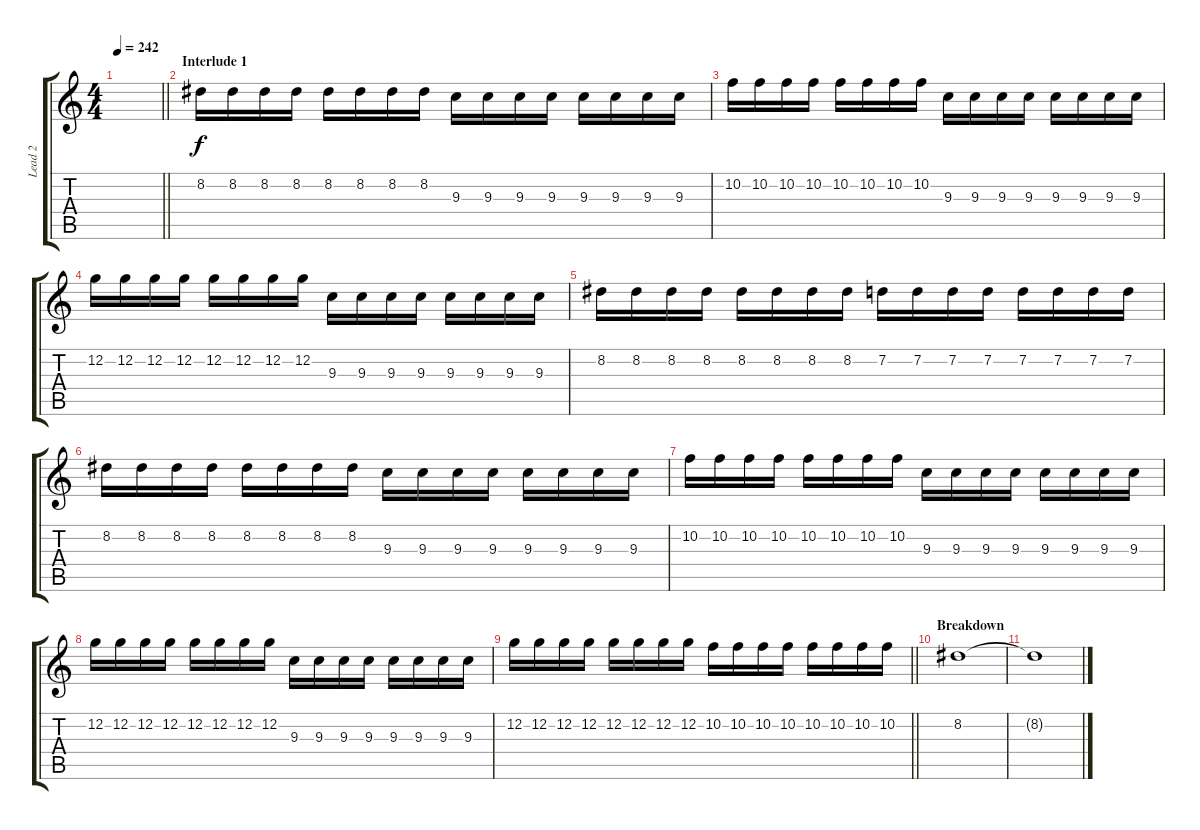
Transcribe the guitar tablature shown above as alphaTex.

\track ("Lead 2" "Lead 2") {instrument distortionguitar}
\staff {score tabs}
\tuning (C4 G3 Eb3 Bb2 F2 C2) {hide}
\ts (4 4)
\tempo 242
\clef g2
\barLineRight lightlight
\ks c
|
\section ("" "Interlude 1")
8.2.16 8.2.16 8.2.16 8.2.16 8.2.16 8.2.16 8.2.16 8.2.16 9.3.16 9.3.16 9.3.16 9.3.16 9.3.16 9.3.16 9.3.16 9.3.16 |
10.2.16 10.2.16 10.2.16 10.2.16 10.2.16 10.2.16 10.2.16 10.2.16 9.3.16 9.3.16 9.3.16 9.3.16 9.3.16 9.3.16 9.3.16 9.3.16 |
12.2.16 12.2.16 12.2.16 12.2.16 12.2.16 12.2.16 12.2.16 12.2.16 9.3.16 9.3.16 9.3.16 9.3.16 9.3.16 9.3.16 9.3.16 9.3.16 |
8.2.16 8.2.16 8.2.16 8.2.16 8.2.16 8.2.16 8.2.16 8.2.16 7.2.16 7.2.16 7.2.16 7.2.16 7.2.16 7.2.16 7.2.16 7.2.16 |
8.2.16 8.2.16 8.2.16 8.2.16 8.2.16 8.2.16 8.2.16 8.2.16 9.3.16 9.3.16 9.3.16 9.3.16 9.3.16 9.3.16 9.3.16 9.3.16 |
10.2.16 10.2.16 10.2.16 10.2.16 10.2.16 10.2.16 10.2.16 10.2.16 9.3.16 9.3.16 9.3.16 9.3.16 9.3.16 9.3.16 9.3.16 9.3.16 |
12.2.16 12.2.16 12.2.16 12.2.16 12.2.16 12.2.16 12.2.16 12.2.16 9.3.16 9.3.16 9.3.16 9.3.16 9.3.16 9.3.16 9.3.16 9.3.16 |
\barLineRight lightlight
12.2.16 12.2.16 12.2.16 12.2.16 12.2.16 12.2.16 12.2.16 12.2.16 10.2.16 10.2.16 10.2.16 10.2.16 10.2.16 10.2.16 10.2.16 10.2.16 |
\section ("" "Breakdown")
8.2.1 |
8.2{t}.1
